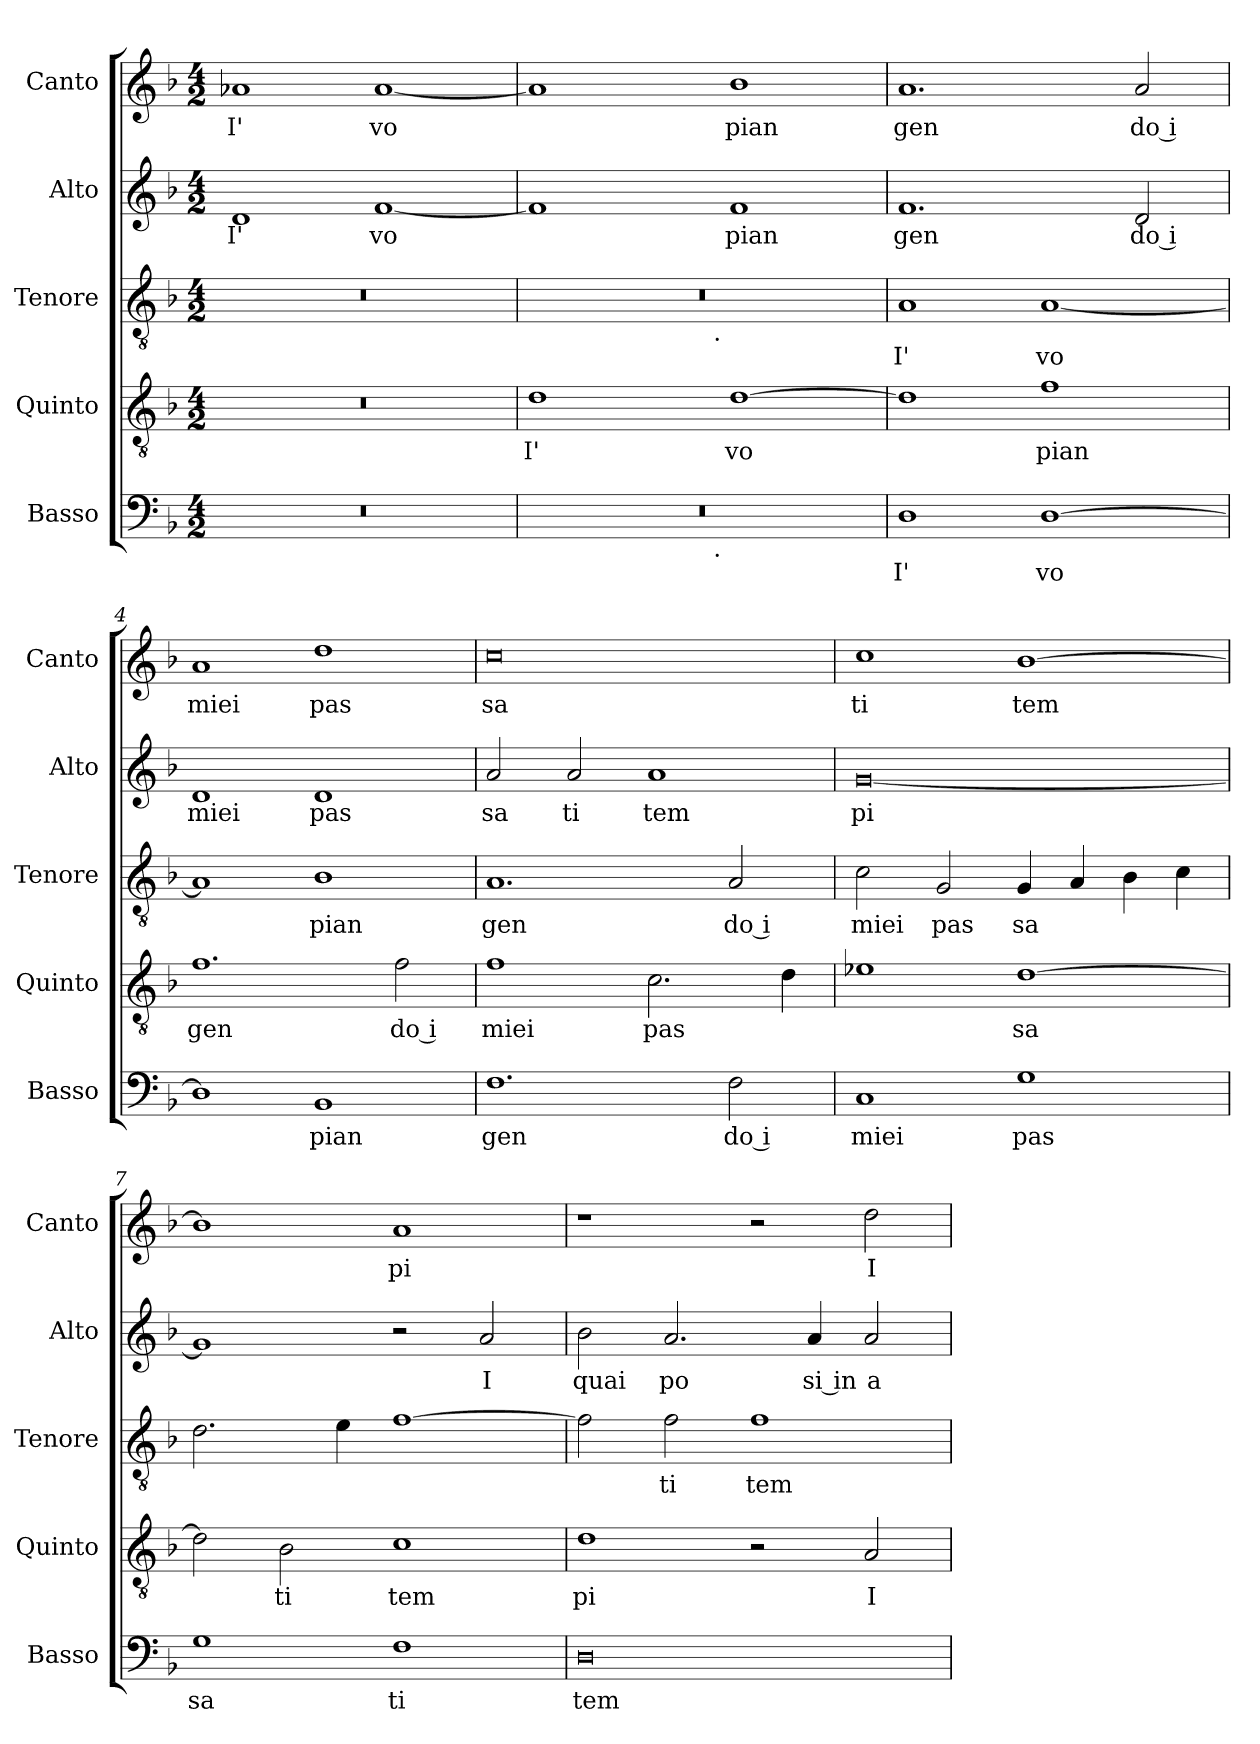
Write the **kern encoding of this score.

**kern	**text	**kern	**text	**kern	**text	**kern	**text	**kern	**text
*part5	*part5	*part4	*part4	*part3	*part3	*part2	*part2	*part1	*part1
*staff5	*staff5	*staff4	*staff4	*staff3	*staff3	*staff2	*staff2	*staff1	*staff1
*I"Basso	*	*I"Quinto	*	*I"Tenore	*	*I"Alto	*	*I"Canto	*
*I'Basso	*	*I'Quinto	*	*I'Tenore	*	*I'Alto	*	*I'Canto	*
*clefF4	*	*clefGv2	*	*clefGv2	*	*clefG2	*	*clefG2	*
*k[b-]	*	*k[b-]	*	*k[b-]	*	*k[b-]	*	*k[b-]	*
*F:	*	*F:	*	*F:	*	*F:	*	*F:	*
*M4/2	*	*M4/2	*	*M4/2	*	*M4/2	*	*M4/2	*
=1	=1	=1	=1	=1	=1	=1	=1	=1	=1
0r	.	0r	.	0r	.	1d	I'	1a-X	I'
.	.	.	.	.	.	[1f	vo	[1a-	vo
=2	=2	=2	=2	=2	=2	=2	=2	=2	=2
*^	*	*	*	*^	*	*	*	*	*
0r	2ryy	.	1d	I'	0r	2ryy	.	1f]	.	1a-]	.
.	4...ryy	.	.	.	.	4...ryy	.	.	.	.	.
!	!	!	!	!	!	!LO:TX:b:t=.	!	!	!	!	!
!	!LO:TX:b:t=.	!	!	!	!	!	!	!	!	!	!
.	1ryy	.	.	.	.	1ryy	.	.	.	.	.
.	.	.	[1d	vo	.	.	.	1f	pian	1b-	pian
.	32ryy	.	.	.	.	32ryy	.	.	.	.	.
*v	*v	*	*	*	*v	*v	*	*	*	*	*
=3	=3	=3	=3	=3	=3	=3	=3	=3	=3
1D	I'	1d]	.	1A	I'	1.f	gen	1.a	gen
[1D	vo	1f	pian	[1A	vo	.	.	.	.
.	.	.	.	.	.	2d/	do i	2a/	do i
=4	=4	=4	=4	=4	=4	=4	=4	=4	=4
1D]	.	1.f	gen	1A]	.	1d	miei	1a	miei
1BB-	pian	.	.	1B-	pian	1d	pas	1dd	pas
.	.	2f\	do i	.	.	.	.	.	.
=5	=5	=5	=5	=5	=5	=5	=5	=5	=5
1.F	gen	1f	miei	1.A	gen	2a/	sa	0cc	sa
.	.	.	.	.	.	2a/	ti	.	.
.	.	2.c\	pas	.	.	1a	tem	.	.
2F\	do i	.	.	2A/	do i	.	.	.	.
.	.	4d\	.	.	.	.	.	.	.
!!LO:LB:g=z
=6	=6	=6	=6	=6	=6	=6	=6	=6	=6
1C	miei	1e-X	.	2c\	miei	[0g	pi	1cc	ti
.	.	.	.	2G/	pas	.	.	.	.
1G	pas	[1d	sa	4G/	sa	.	.	[1b-	tem
.	.	.	.	4A/	.	.	.	.	.
.	.	.	.	4B-\	.	.	.	.	.
.	.	.	.	4c\	.	.	.	.	.
=7	=7	=7	=7	=7	=7	=7	=7	=7	=7
1G	sa	2d\]	.	2.d\	.	1g]	.	1b-]	.
.	.	2B-\	ti	.	.	.	.	.	.
.	.	.	.	4e\	.	.	.	.	.
1F	ti	1c	tem	[1f	.	2r	.	1a	pi
.	.	.	.	.	.	2a/	I	.	.
=8	=8	=8	=8	=8	=8	=8	=8	=8	=8
0D	tem	1d	pi	2f\]	.	2b-\	quai	1r	.
.	.	.	.	2f\	ti	2.a/	po	.	.
.	.	2r	.	1f	tem	.	.	2r	.
.	.	.	.	.	.	4a/	si in	.	.
.	.	2A/	I	.	.	2a/	a	2dd\	I
=	=	=	=	=	=	=	=	=	=
*-	*-	*-	*-	*-	*-	*-	*-	*-	*-
